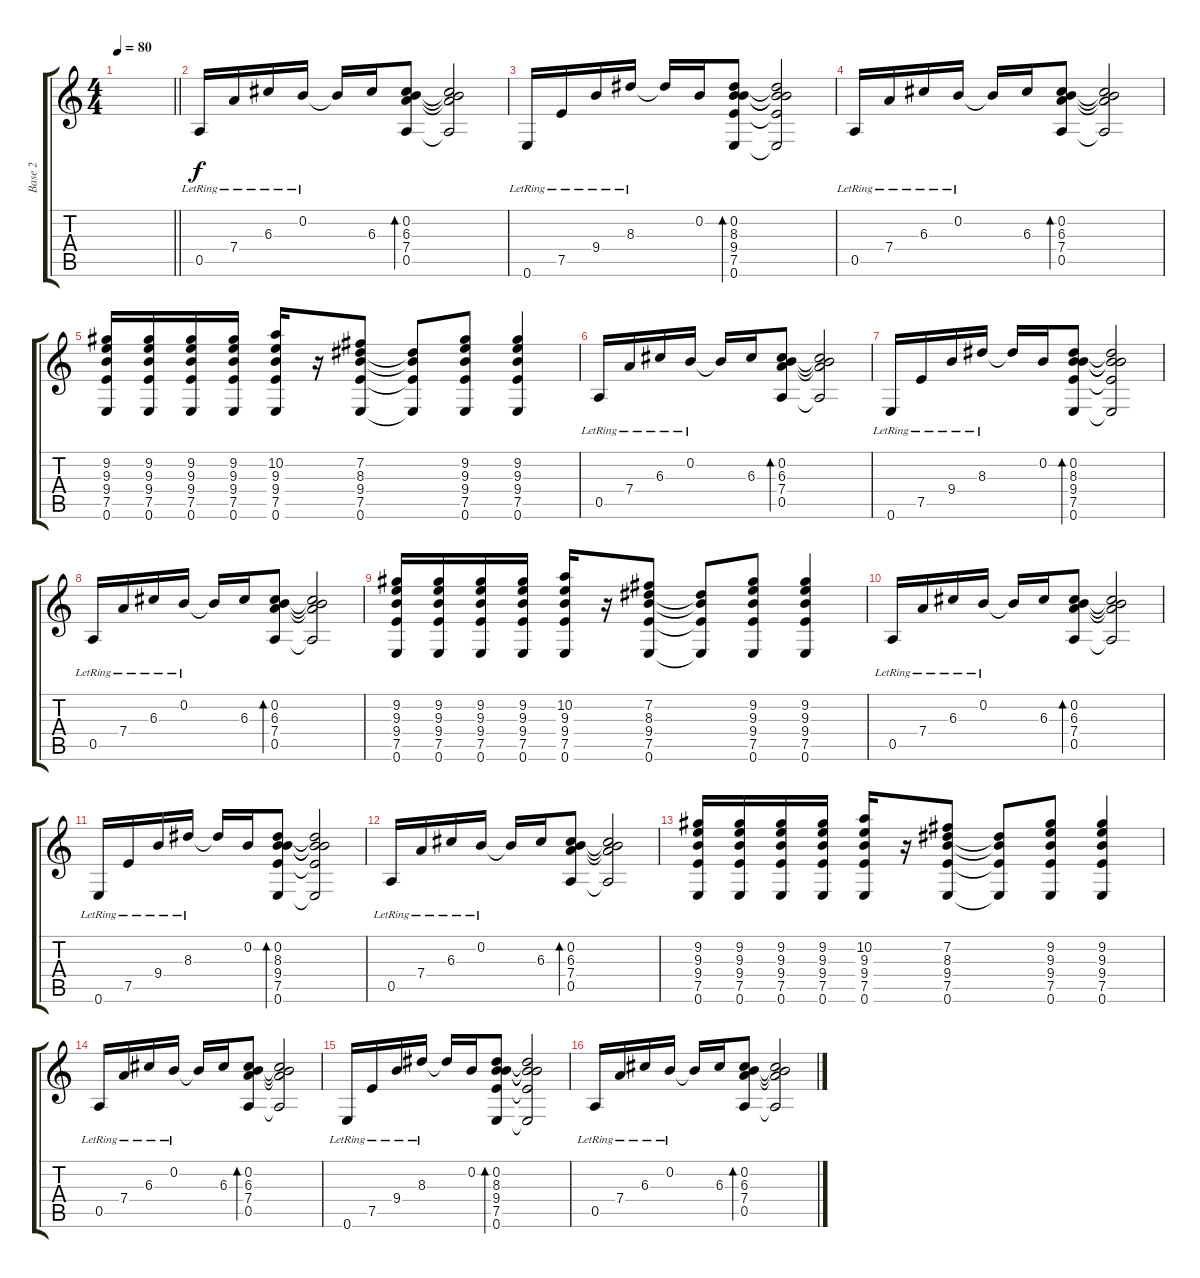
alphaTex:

\track ("Base 2" "Base 2") {instrument electricguitarclean}
\staff {score tabs}
\tuning (E4 B3 G3 D3 A2 E2) {hide}
\ts (4 4)
\tempo 80
\clef g2
\barLineRight lightlight
\ks c
|
0.5{lr}.16 7.4{lr}.16 6.3{lr}.16 0.2{lr}.16 0.2{t}.16 6.3.16 (0.2 6.3 7.4 0.5).8{bd 120} (0.2{t} 6.3{t} 7.4{t} 0.5{t}).2 |
0.6{lr}.16 7.5{lr}.16 9.4{lr}.16 8.3{lr}.16 8.3{t}.16 0.2.16 (0.2 8.3 9.4 7.5 0.6).8{bd 120} (0.2{t} 8.3{t} 9.4{t} 7.5{t} 0.6{t}).2 |
0.5{lr}.16 7.4{lr}.16 6.3{lr}.16 0.2{lr}.16 0.2{t}.16 6.3.16 (0.2 6.3 7.4 0.5).8{bd 120} (0.2{t} 6.3{t} 7.4{t} 0.5{t}).2 |
(9.2 9.3 9.4 7.5 0.6).16 (9.2 9.3 9.4 7.5 0.6).16 (9.2 9.3 9.4 7.5 0.6).16 (9.2 9.3 9.4 7.5 0.6).16 (10.2 9.3 9.4 7.5 0.6).16 r.16 (7.2 8.3 9.4 7.5 0.6).8 (8.3{t} 9.4{t} 7.5{t} 0.6{t}).8 (9.2 9.3 9.4 7.5 0.6).8 (9.2 9.3 9.4 7.5 0.6).4 |
0.5{lr}.16 7.4{lr}.16 6.3{lr}.16 0.2{lr}.16 0.2{t}.16 6.3.16 (0.2 6.3 7.4 0.5).8{bd 120} (0.2{t} 6.3{t} 7.4{t} 0.5{t}).2 |
0.6{lr}.16 7.5{lr}.16 9.4{lr}.16 8.3{lr}.16 8.3{t}.16 0.2.16 (0.2 8.3 9.4 7.5 0.6).8{bd 120} (0.2{t} 8.3{t} 9.4{t} 7.5{t} 0.6{t}).2 |
0.5{lr}.16 7.4{lr}.16 6.3{lr}.16 0.2{lr}.16 0.2{t}.16 6.3.16 (0.2 6.3 7.4 0.5).8{bd 120} (0.2{t} 6.3{t} 7.4{t} 0.5{t}).2 |
(9.2 9.3 9.4 7.5 0.6).16 (9.2 9.3 9.4 7.5 0.6).16 (9.2 9.3 9.4 7.5 0.6).16 (9.2 9.3 9.4 7.5 0.6).16 (10.2 9.3 9.4 7.5 0.6).16 r.16 (7.2 8.3 9.4 7.5 0.6).8 (8.3{t} 9.4{t} 7.5{t} 0.6{t}).8 (9.2 9.3 9.4 7.5 0.6).8 (9.2 9.3 9.4 7.5 0.6).4 |
0.5{lr}.16 7.4{lr}.16 6.3{lr}.16 0.2{lr}.16 0.2{t}.16 6.3.16 (0.2 6.3 7.4 0.5).8{bd 120} (0.2{t} 6.3{t} 7.4{t} 0.5{t}).2 |
0.6{lr}.16 7.5{lr}.16 9.4{lr}.16 8.3{lr}.16 8.3{t}.16 0.2.16 (0.2 8.3 9.4 7.5 0.6).8{bd 120} (0.2{t} 8.3{t} 9.4{t} 7.5{t} 0.6{t}).2 |
0.5{lr}.16 7.4{lr}.16 6.3{lr}.16 0.2{lr}.16 0.2{t}.16 6.3.16 (0.2 6.3 7.4 0.5).8{bd 120} (0.2{t} 6.3{t} 7.4{t} 0.5{t}).2 |
(9.2 9.3 9.4 7.5 0.6).16 (9.2 9.3 9.4 7.5 0.6).16 (9.2 9.3 9.4 7.5 0.6).16 (9.2 9.3 9.4 7.5 0.6).16 (10.2 9.3 9.4 7.5 0.6).16 r.16 (7.2 8.3 9.4 7.5 0.6).8 (8.3{t} 9.4{t} 7.5{t} 0.6{t}).8 (9.2 9.3 9.4 7.5 0.6).8 (9.2 9.3 9.4 7.5 0.6).4 |
0.5{lr}.16 7.4{lr}.16 6.3{lr}.16 0.2{lr}.16 0.2{t}.16 6.3.16 (0.2 6.3 7.4 0.5).8{bd 120} (0.2{t} 6.3{t} 7.4{t} 0.5{t}).2 |
0.6{lr}.16 7.5{lr}.16 9.4{lr}.16 8.3{lr}.16 8.3{t}.16 0.2.16 (0.2 8.3 9.4 7.5 0.6).8{bd 120} (0.2{t} 8.3{t} 9.4{t} 7.5{t} 0.6{t}).2 |
0.5{lr}.16 7.4{lr}.16 6.3{lr}.16 0.2{lr}.16 0.2{t}.16 6.3.16 (0.2 6.3 7.4 0.5).8{bd 120} (0.2{t} 6.3{t} 7.4{t} 0.5{t}).2
